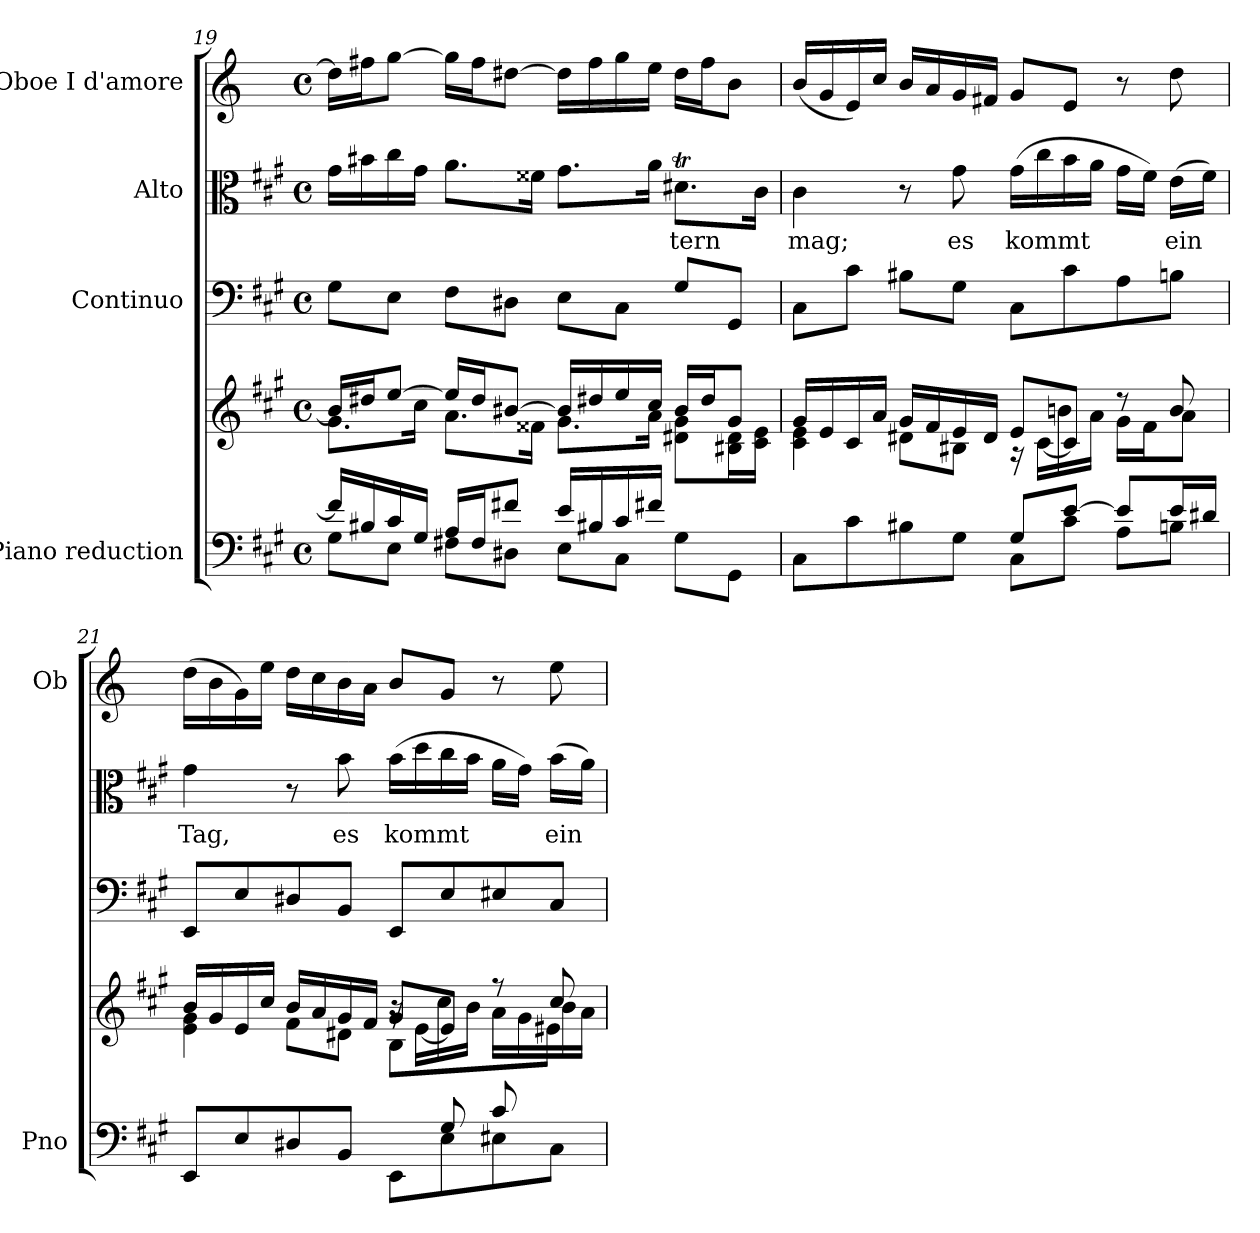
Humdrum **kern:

**kern	**kern	**kern	**kern	**text	**kern
*part4	*part4	*part3	*part2	*part2	*part1
*staff5	*staff4	*staff3	*staff2	*staff2	*staff1
*I"Piano reduction	*	*I"Continuo	*I"Alto	*	*I"Oboe I d'amore
*I'Pno	*	*	*	*	*I'Ob
!!LO:PB:g=z
*clefF4	*clefG2	*clefF4	*clefC3	*	*clefG2
*	*	*	*	*	*ITrd2c3
*k[f#c#g#]	*k[f#c#g#]	*k[f#c#g#]	*k[f#c#g#]	*	*k[f#c#g#]
*M4/4	*M4/4	*M4/4	*M4/4	*	*M4/4
*met(c)	*met(c)	*met(c)	*met(c)	*	*met(c)
=19	=19	=19	=19	=19	=19
*^	*^	*	*	*	*
16f#/LL]	8G#\L	16b#/LL]	8.g#\L	8G#\L	16g#\LL	.	16b#\LL]
16B#X/	.	16dd#X/J	.	.	16b#X\	.	16dd#X\J
16c#/	8E\J	[8ee/J	.	8E\J	16cc#\	.	[8ee\J
16G#/JJ	.	.	16cc#\Jk	.	16g#\JJ	.	.
16A/LL	8F#X\L	16ee/LL]	8.a\L	8F#\L	8.a\L	.	16ee\LL]
16F#/J	.	16dd#/J	.	.	.	.	16dd#\J
8f#X/J	8D#X\J	[8b#X/J	.	8D#X\J	.	.	[8b#X\J
.	.	.	16f##X\Jk	.	16f##X\Jk	.	.
16e/LL	8E\L	16b#/LL]	8.g#\L	8E\L	8.g#\L	.	16b#\LL]
16B#X/	.	16dd#X/	.	.	.	.	16dd#\
16c#/	8C#\J	16ee/	.	8C#\J	.	.	16ee\
16f#X/JJ	.	16cc#/JJ	16a\Jk	.	16a\Jk	.	16cc#\JJ
!	!	!	!	!	!	!LO:LY:b	!
4ryy	8G#\L	16b#/LL	8d#X\ 8g#\L	8G#/L	8.d#Xt\L	-tern	16b#\LL
.	.	16dd#/J	.	.	.	.	16dd#\J
.	8GG#\J	8g#/J	16B#X\ 16d#\L	8GG#/J	.	.	8g#\J
.	.	.	16c#\ 16e\JJ	.	16c#\Jk	.	.
=20	=20	=20	=20	=20	=20	=20	=20
!	!	!	!	!	!	!LO:LY:b	!
2ryy	8C#\L	16g#/LL	4c#\ 4e\	8C#\L	4c#\	mag;	(<16g#/LL
.	.	16e/	.	.	.	.	16e/
.	8c#\	16c#/	.	8c#\J	.	.	16c#/)
.	.	16a/JJ	.	.	.	.	16a/JJ
.	8B#X\	16g#/LL	8d#X\L	8B#X\L	8r	.	16g#/LL
.	.	16f#/	.	.	.	.	16f#/
!	!	!	!	!	!	!LO:LY:b	!
.	8G#\J	16e/	8B#X\J	8G#\J	8g#\	es	16e/
.	.	16d#/JJ	.	.	.	.	16d#X/JJ
!	!	!	!	!	!	!LO:LY:b	!
8G#/L	8C#\L	8e/L	16r	8C#\L	(>16g#\LL	kommt	8e/L
.	.	.	[16c#\LL	.	16cc#\	.	.
[8e/J	8c#\J	8c#/J]	16bn\	8c#\	16b\	.	8c#/J
.	.	.	16a\JJ	.	16a\JJ	.	.
8e/L]	8A\L	8r	16g#\LL	8A\	16g#\LL	.	8r
.	.	.	16f#\J	.	16f#\JJ)	.	.
!	!	!	!	!	!	!LO:LY:b	!
16e/L	8Bn\J	8b/	8a\J	8Bn\J	(>16e\LL	ein	8b\
16d#X/JJ	.	.	.	.	16f#\JJ)	.	.
=21	=21	=21	=21	=21	=21	=21	=21
*	*	*	*^	*	*	*	*
!	!	!	!	!	!	!	!LO:LY:b	!
8EE/L	2ryy	16b/LL	4e\ 4g#\	2ryy	8EE/L	4g#\	Tag,	(>16b\LL
.	.	16g#/	.	.	.	.	.	16g#\
8E/	.	16e/	.	.	8E/	.	.	16e\)
.	.	16cc#/JJ	.	.	.	.	.	16cc#\JJ
8D#X/	.	16b/LL	8f#\L	.	8D#X/	8r	.	16b\LL
.	.	16a/	.	.	.	.	.	16a\
!	!	!	!	!	!	!	!LO:LY:b	!
8BB/J	.	16g#/	8d#X\J	.	8BB/J	8b\	es	16g#\
.	.	16f#/JJ	.	.	.	.	.	16f#\JJ
!	!	!	!	!	!	!	!LO:LY:b	!
8ryy	8EE\L	8g#/L	16r	8B\L	8EE/L	(>16b\LL	kommt	8g#/L
.	.	.	[16e\LL	.	.	16dd\	.	.
8G#/	8E\	8e/J]	16cc#\	4ryy	8E/	16cc#\	.	8e/J
.	.	.	16b\JJ	.	.	16b\JJ	.	.
8c#/	8E#X\	8r	16a\LL	.	8E#X/	16a\LL	.	8r
.	.	.	16g#\	.	.	16g#\JJ)	.	.
!	!	!	!	!	!	!	!LO:LY:b	!
8ryy	8C#\J	8cc#/	16b\	8e#X\J	8C#/J	(>16b\LL	ein	8cc#\
.	.	.	16a\JJ	.	.	16a\JJ)	.	.
*v	*v	*	*	*	*	*	*	*
*	*v	*v	*v	*	*	*	*
=	=	=	=	=	=
*-	*-	*-	*-	*-	*-
